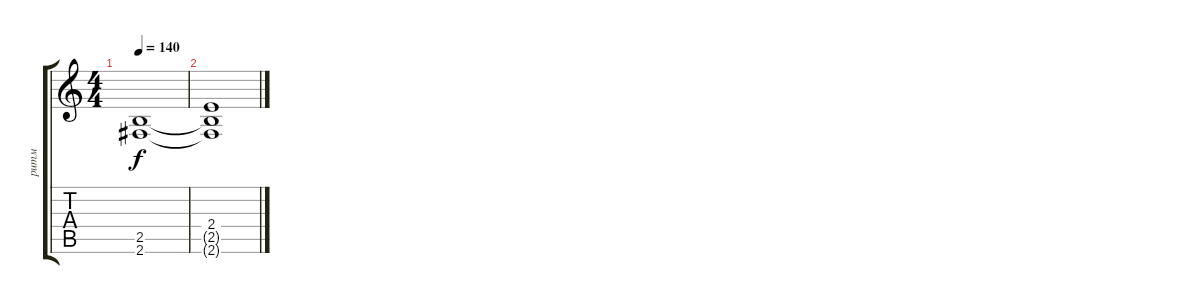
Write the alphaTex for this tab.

\track ("ритм" "ритм") {instrument distortionguitar}
\staff {score tabs}
\tuning (E4 B3 G3 D3 A2 E2) {hide}
\ts (4 4)
\tempo 140
\clef g2
\ks c
(2.5 2.6).1{dy f} |
(2.4{t} 2.5{t} 2.6{t}).1
